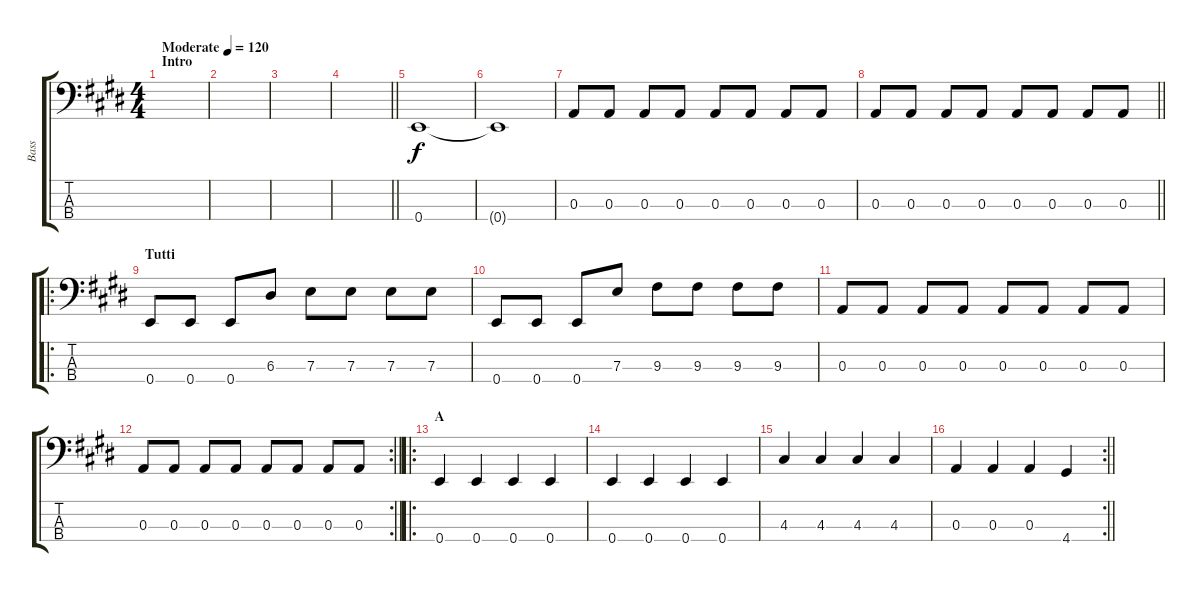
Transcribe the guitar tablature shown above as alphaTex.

\track ("Bass" "Bass") {instrument electricbasspick}
\staff {score tabs}
\tuning (G2 D2 A1 E1) {hide}
\ts (4 4)
\section ("" "Intro")
\tempo (120 "Moderate")
\clef f4
\ks e
|
|
|
\barLineRight lightlight
|
0.4.1 |
0.4{t}.1 |
0.3.8 0.3.8 0.3.8 0.3.8 0.3.8 0.3.8 0.3.8 0.3.8 |
\barLineRight lightlight
0.3.8 0.3.8 0.3.8 0.3.8 0.3.8 0.3.8 0.3.8 0.3.8 |
\ro
\section ("" "Tutti")
0.4.8 0.4.8 0.4.8 6.3.8 7.3.8 7.3.8 7.3.8 7.3.8 |
0.4.8 0.4.8 0.4.8 7.3.8 9.3.8 9.3.8 9.3.8 9.3.8 |
0.3.8 0.3.8 0.3.8 0.3.8 0.3.8 0.3.8 0.3.8 0.3.8 |
\rc 2
\barLineRight lightlight
0.3.8 0.3.8 0.3.8 0.3.8 0.3.8 0.3.8 0.3.8 0.3.8 |
\ro
\section ("" "A")
0.4.4 0.4.4 0.4.4 0.4.4 |
0.4.4 0.4.4 0.4.4 0.4.4 |
4.3.4 4.3.4 4.3.4 4.3.4 |
\rc 2
\barLineRight lightlight
0.3.4 0.3.4 0.3.4 4.4.4
